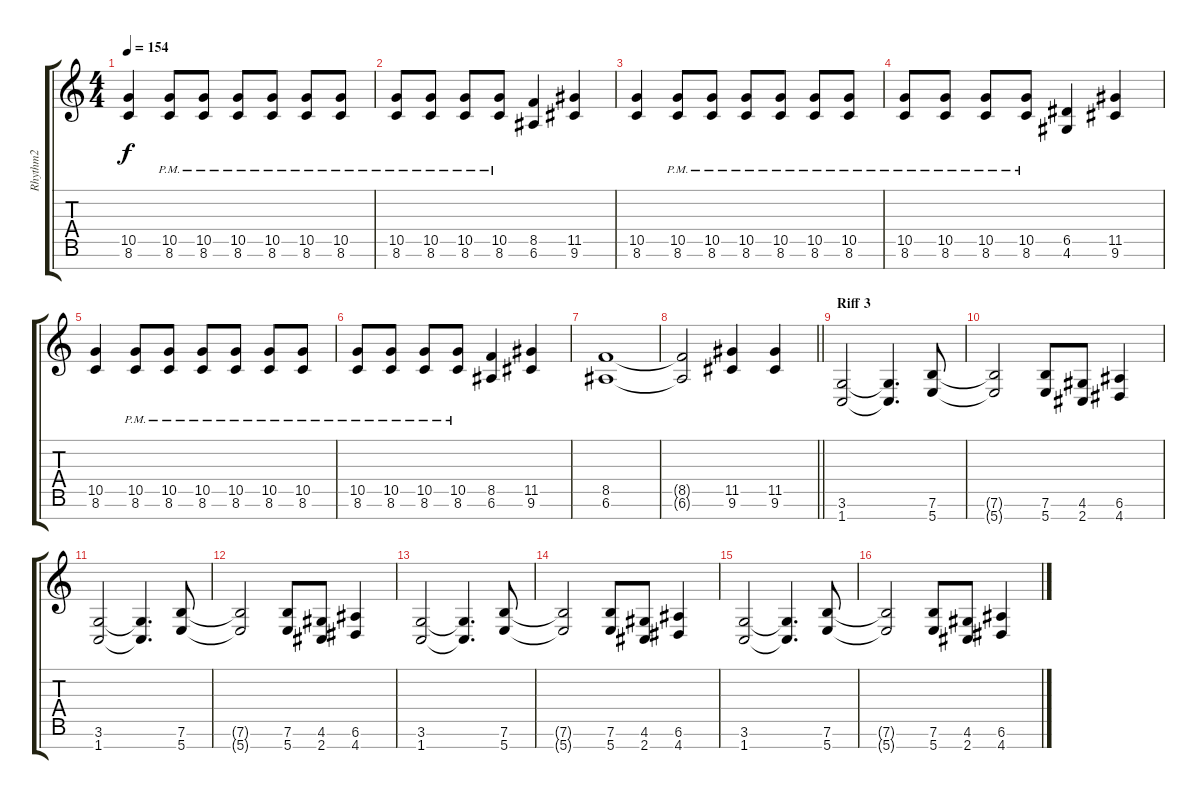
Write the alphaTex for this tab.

\track ("Rhythm2" "Rhythm2") {instrument overdrivenguitar}
\staff {score tabs}
\tuning (E4 B3 G3 D3 A2 E2 B1) {hide}
\ts (4 4)
\tempo 154
\clef g2
\ks c
(10.5 8.6).4{dy f} (10.5{pm} 8.6{pm}).8 (10.5{pm} 8.6{pm}).8 (10.5{pm} 8.6{pm}).8 (10.5{pm} 8.6{pm}).8 (10.5{pm} 8.6{pm}).8 (10.5{pm} 8.6{pm}).8 |
(10.5{pm} 8.6{pm}).8 (10.5{pm} 8.6{pm}).8 (10.5{pm} 8.6{pm}).8 (10.5{pm} 8.6{pm}).8 (8.5 6.6).4 (11.5 9.6).4 |
(10.5 8.6).4 (10.5{pm} 8.6{pm}).8 (10.5{pm} 8.6{pm}).8 (10.5{pm} 8.6{pm}).8 (10.5{pm} 8.6{pm}).8 (10.5{pm} 8.6{pm}).8 (10.5{pm} 8.6{pm}).8 |
(10.5{pm} 8.6{pm}).8 (10.5{pm} 8.6{pm}).8 (10.5{pm} 8.6{pm}).8 (10.5{pm} 8.6{pm}).8 (6.5 4.6).4 (11.5 9.6).4 |
(10.5 8.6).4 (10.5{pm} 8.6{pm}).8 (10.5{pm} 8.6{pm}).8 (10.5{pm} 8.6{pm}).8 (10.5{pm} 8.6{pm}).8 (10.5{pm} 8.6{pm}).8 (10.5{pm} 8.6{pm}).8 |
(10.5{pm} 8.6{pm}).8 (10.5{pm} 8.6{pm}).8 (10.5{pm} 8.6{pm}).8 (10.5{pm} 8.6{pm}).8 (8.5 6.6).4 (11.5 9.6).4 |
(8.5 6.6).1 |
\barLineRight lightlight
(8.5{t} 6.6{t}).2 (11.5 9.6).4 (11.5 9.6).4 |
\section ("" "Riff 3")
(3.6 1.7).2 (3.6{t} 1.7{t}).4{d} (7.6 5.7).8 |
(7.6{t} 5.7{t}).2 (7.6 5.7).8 (4.6 2.7).8 (6.6 4.7).4 |
(3.6 1.7).2 (3.6{t} 1.7{t}).4{d} (7.6 5.7).8 |
(7.6{t} 5.7{t}).2 (7.6 5.7).8 (4.6 2.7).8 (6.6 4.7).4 |
(3.6 1.7).2 (3.6{t} 1.7{t}).4{d} (7.6 5.7).8 |
(7.6{t} 5.7{t}).2 (7.6 5.7).8 (4.6 2.7).8 (6.6 4.7).4 |
(3.6 1.7).2 (3.6{t} 1.7{t}).4{d} (7.6 5.7).8 |
(7.6{t} 5.7{t}).2 (7.6 5.7).8 (4.6 2.7).8 (6.6 4.7).4
